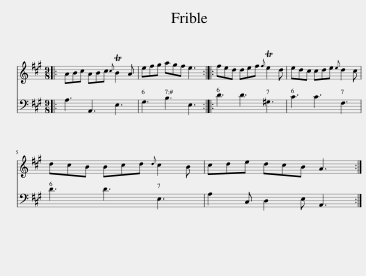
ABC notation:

X:1
%%score 1 2
L:1/8
M:9/8
I:linebreak $
K:A
V:1 treble
V:2 bass
V:1
|: ABc ABc{c} TB2 A | efg agf e3 :: fed def{f} Te2 d | edc cde{e} d2 c |$ dcB Bcd{d} c2 B | %5
 cde dcB A3 :| %6
V:2
|: A,3 A,,3 E,3 | G,3 B,3 E,3 :: D3 D3 ^G,3 | C3 C3 F,3 |$ D3 D3 E,3 | %5
 A,2 C, D,2 E, A,,3 :| %6
